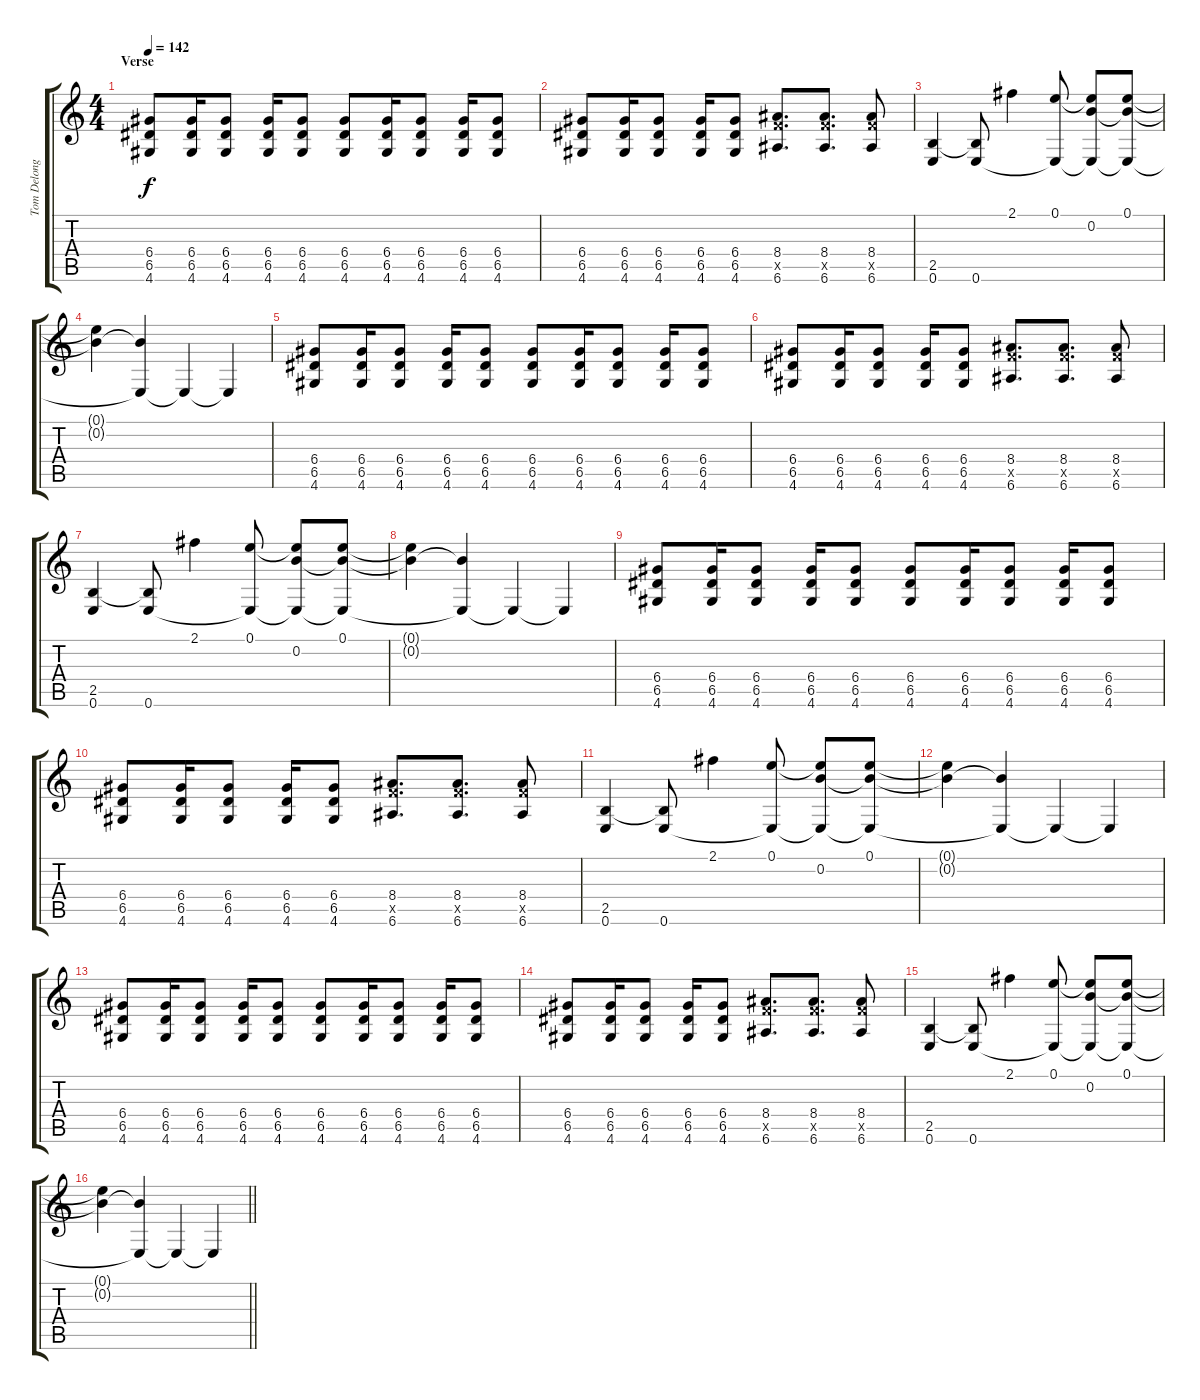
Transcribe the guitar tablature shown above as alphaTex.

\track ("Tom Delonge - Guitar" "Tom Delong") {instrument distortionguitar}
\staff {score tabs}
\tuning (E4 B3 G3 D3 A2 E2) {hide}
\ts (4 4)
\section ("" "Verse")
\tempo 142
\clef g2
\ks c
(6.4 6.5 4.6).8{dy f} (6.4 6.5 4.6).16 (6.4 6.5 4.6).8 (6.4 6.5 4.6).16 (6.4 6.5 4.6).8 (6.4 6.5 4.6).8 (6.4 6.5 4.6).16 (6.4 6.5 4.6).8 (6.4 6.5 4.6).16 (6.4 6.5 4.6).8 |
(6.4 6.5 4.6).8 (6.4 6.5 4.6).16 (6.4 6.5 4.6).8 (6.4 6.5 4.6).16 (6.4 6.5 4.6).8 (8.4 8.5{x} 6.6).8{d} (8.4 8.5{x} 6.6).8{d} (8.4 8.5{x} 6.6).8 |
(2.5 0.6).4 (2.5{t} 0.6).8 2.1.4 (0.1 0.6{t}).8 (0.1{t} 0.2 0.6{t}).8 (0.1 0.2{t} 0.6{t}).8 |
(0.1{t} 0.2{t}).4 (0.2{t} 0.6{t}).4 0.6{t}.4 0.6{t}.4 |
(6.4 6.5 4.6).8 (6.4 6.5 4.6).16 (6.4 6.5 4.6).8 (6.4 6.5 4.6).16 (6.4 6.5 4.6).8 (6.4 6.5 4.6).8 (6.4 6.5 4.6).16 (6.4 6.5 4.6).8 (6.4 6.5 4.6).16 (6.4 6.5 4.6).8 |
(6.4 6.5 4.6).8 (6.4 6.5 4.6).16 (6.4 6.5 4.6).8 (6.4 6.5 4.6).16 (6.4 6.5 4.6).8 (8.4 8.5{x} 6.6).8{d} (8.4 8.5{x} 6.6).8{d} (8.4 8.5{x} 6.6).8 |
(2.5 0.6).4 (2.5{t} 0.6).8 2.1.4 (0.1 0.6{t}).8 (0.1{t} 0.2 0.6{t}).8 (0.1 0.2{t} 0.6{t}).8 |
(0.1{t} 0.2{t}).4 (0.2{t} 0.6{t}).4 0.6{t}.4 0.6{t}.4 |
(6.4 6.5 4.6).8 (6.4 6.5 4.6).16 (6.4 6.5 4.6).8 (6.4 6.5 4.6).16 (6.4 6.5 4.6).8 (6.4 6.5 4.6).8 (6.4 6.5 4.6).16 (6.4 6.5 4.6).8 (6.4 6.5 4.6).16 (6.4 6.5 4.6).8 |
(6.4 6.5 4.6).8 (6.4 6.5 4.6).16 (6.4 6.5 4.6).8 (6.4 6.5 4.6).16 (6.4 6.5 4.6).8 (8.4 8.5{x} 6.6).8{d} (8.4 8.5{x} 6.6).8{d} (8.4 8.5{x} 6.6).8 |
(2.5 0.6).4 (2.5{t} 0.6).8 2.1.4 (0.1 0.6{t}).8 (0.1{t} 0.2 0.6{t}).8 (0.1 0.2{t} 0.6{t}).8 |
(0.1{t} 0.2{t}).4 (0.2{t} 0.6{t}).4 0.6{t}.4 0.6{t}.4 |
(6.4 6.5 4.6).8 (6.4 6.5 4.6).16 (6.4 6.5 4.6).8 (6.4 6.5 4.6).16 (6.4 6.5 4.6).8 (6.4 6.5 4.6).8 (6.4 6.5 4.6).16 (6.4 6.5 4.6).8 (6.4 6.5 4.6).16 (6.4 6.5 4.6).8 |
(6.4 6.5 4.6).8 (6.4 6.5 4.6).16 (6.4 6.5 4.6).8 (6.4 6.5 4.6).16 (6.4 6.5 4.6).8 (8.4 8.5{x} 6.6).8{d} (8.4 8.5{x} 6.6).8{d} (8.4 8.5{x} 6.6).8 |
(2.5 0.6).4 (2.5{t} 0.6).8 2.1.4 (0.1 0.6{t}).8 (0.1{t} 0.2 0.6{t}).8 (0.1 0.2{t} 0.6{t}).8 |
\barLineRight lightlight
(0.1{t} 0.2{t}).4 (0.2{t} 0.6{t}).4 0.6{t}.4 0.6{t}.4
